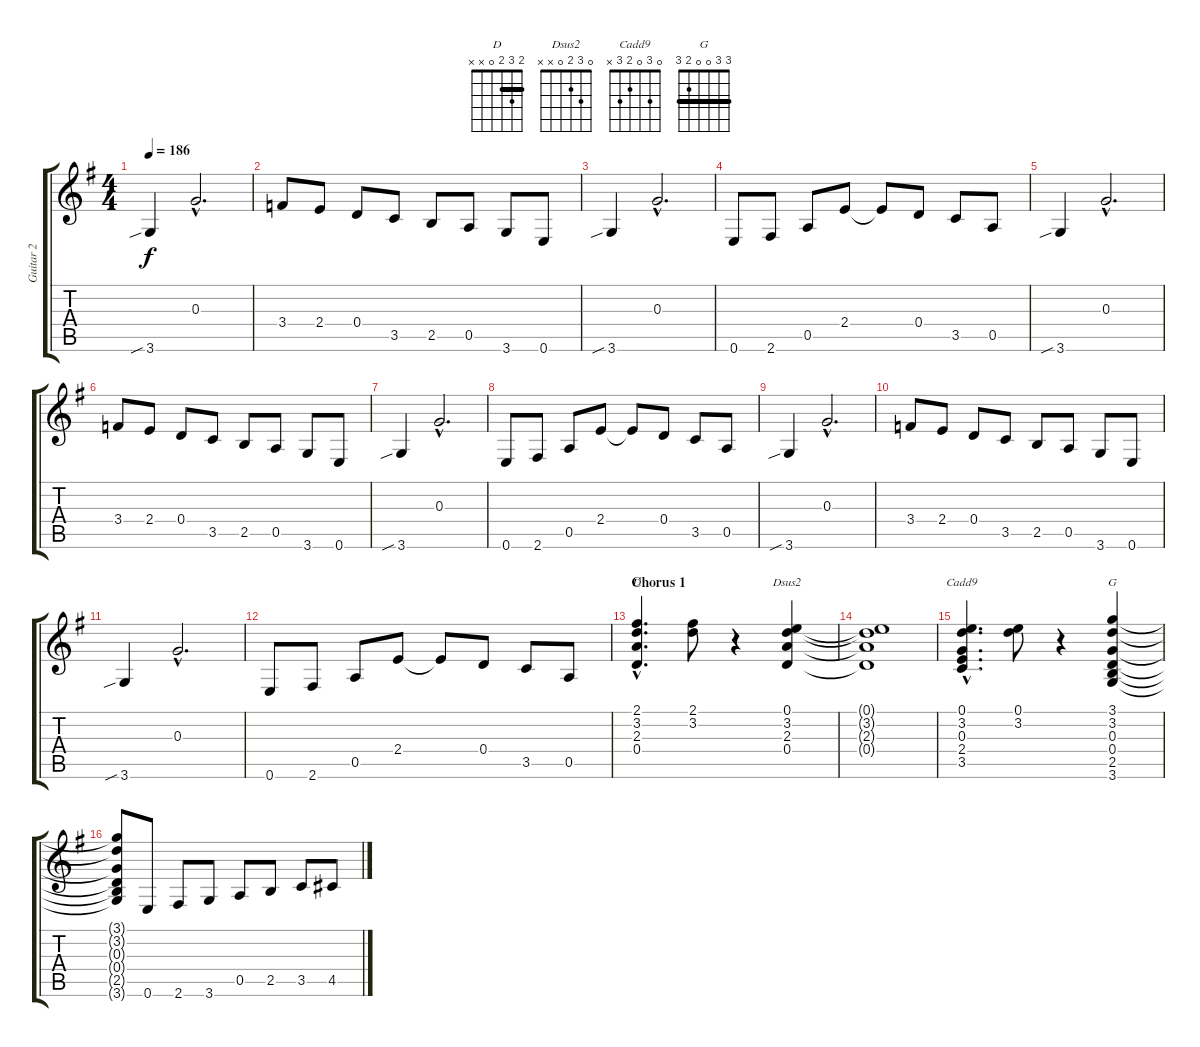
\track ("Guitar 2" "Guitar 2") {instrument electricguitarclean}
\staff {score tabs}
\tuning (E4 B3 G3 D3 A2 E2) {hide}
\chord ("D" 2 3 2 0 x x) {barre 2}
\chord ("Dsus2" 0 3 2 0 x x)
\chord ("Cadd9" 0 3 0 2 3 x)
\chord ("G" 3 3 0 0 2 3) {barre 3}
\ts (4 4)
\tempo 186
\clef g2
\ks g
3.6{sib}.4{dy f} 0.3{hac}.2{d} |
3.4.8 2.4.8 0.4.8 3.5.8 2.5.8 0.5.8 3.6.8 0.6.8 |
3.6{sib}.4 0.3{hac}.2{d} |
0.6.8 2.6.8 0.5.8 2.4.8 2.4{t}.8 0.4.8 3.5.8 0.5.8 |
3.6{sib}.4 0.3{hac}.2{d} |
3.4.8 2.4.8 0.4.8 3.5.8 2.5.8 0.5.8 3.6.8 0.6.8 |
3.6{sib}.4 0.3{hac}.2{d} |
0.6.8 2.6.8 0.5.8 2.4.8 2.4{t}.8 0.4.8 3.5.8 0.5.8 |
3.6{sib}.4 0.3{hac}.2{d} |
3.4.8 2.4.8 0.4.8 3.5.8 2.5.8 0.5.8 3.6.8 0.6.8 |
3.6{sib}.4 0.3{hac}.2{d} |
0.6.8 2.6.8 0.5.8 2.4.8 2.4{t}.8 0.4.8 3.5.8 0.5.8 |
\section ("" "Chorus 1")
(2.1{hac} 3.2{hac} 2.3{hac} 0.4{hac}).4{d ch "D"} (2.1 3.2).8 r.4 (0.1 3.2 2.3 0.4).4{ch "Dsus2"} |
(0.1{t} 3.2{t} 2.3{t} 0.4{t}).1 |
(0.1{hac} 3.2{hac} 0.3{hac} 2.4{hac} 3.5{hac}).4{d ch "Cadd9"} (0.1 3.2).8 r.4 (3.1 3.2 0.3 0.4 2.5 3.6).4{ch "G"} |
(3.1{t} 3.2{t} 0.3{t} 0.4{t} 2.5{t} 3.6{t}).8 0.6.8 2.6.8 3.6.8 0.5.8 2.5.8 3.5.8 4.5.8
